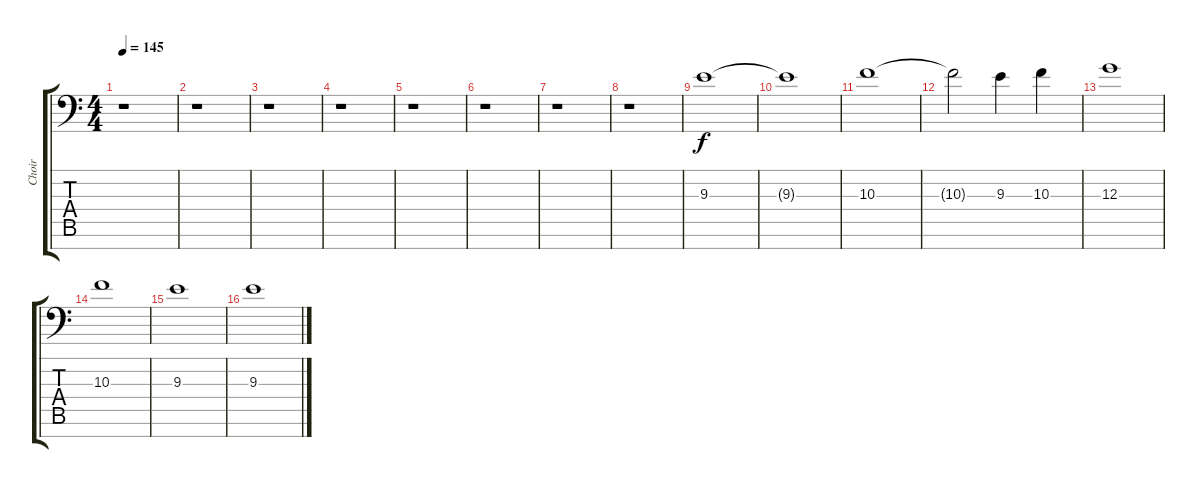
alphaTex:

\track ("Choir" "Choir") {instrument choiraahs}
\staff {score tabs}
\tuning (E4 B3 G3 D3 A2 E2 C-1) {hide}
\ts (4 4)
\tempo 145
\clef f4
\ks c
r.1{dy f instrument choiraahs} |
r.1 |
r.1 |
r.1 |
r.1 |
r.1 |
r.1 |
r.1 |
9.3.1 |
9.3{t}.1 |
10.3.1 |
10.3{t}.2 9.3.4 10.3.4 |
12.3.1 |
10.3.1 |
9.3.1 |
9.3.1
